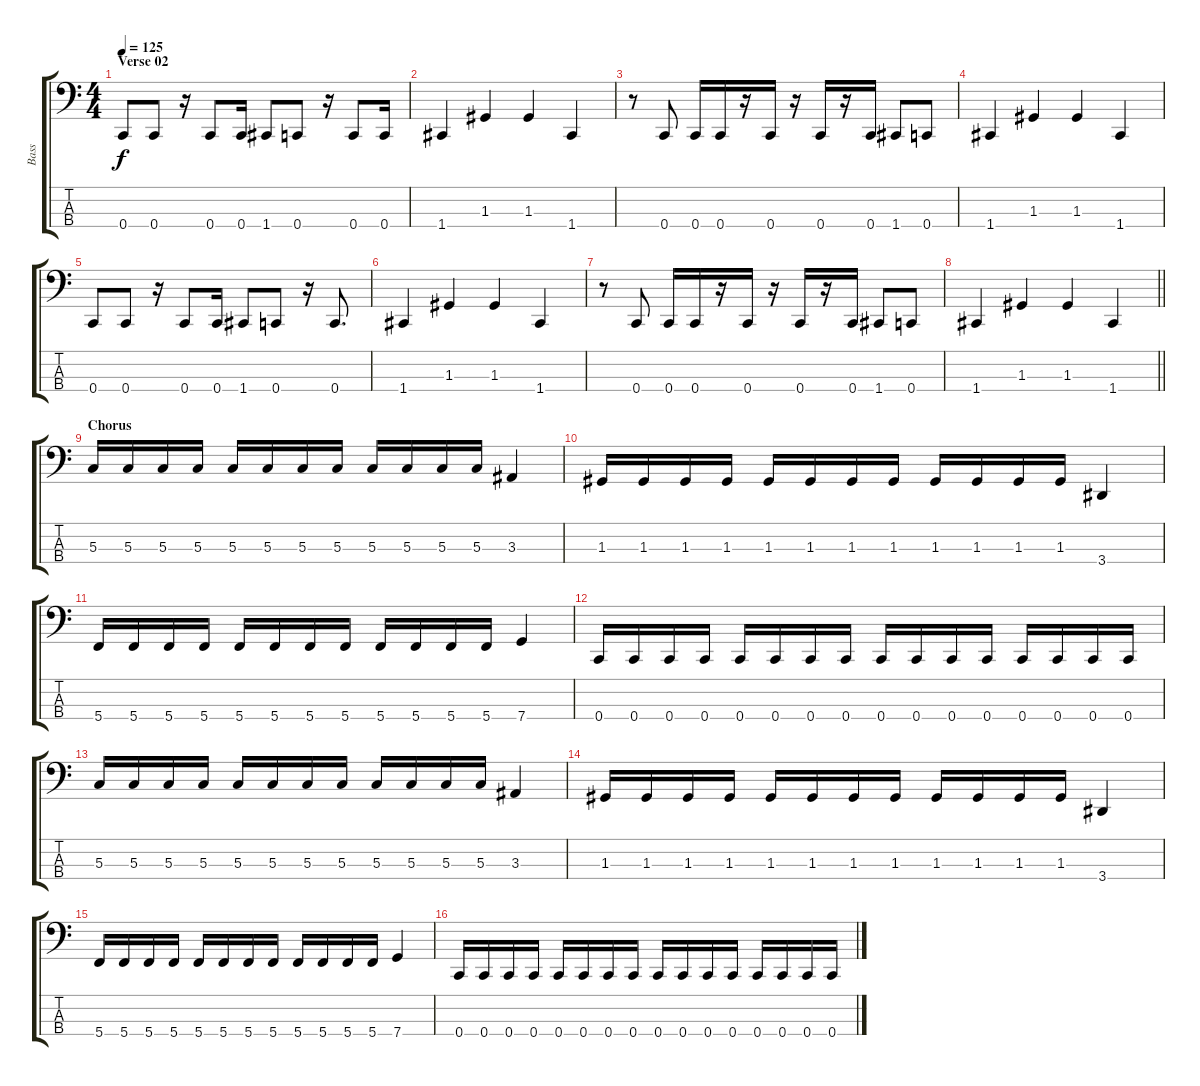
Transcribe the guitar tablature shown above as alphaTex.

\track ("Bass" "Bass") {instrument electricbassfinger}
\staff {score tabs}
\tuning (F2 C2 G1 C1) {hide}
\ts (4 4)
\section ("" "Verse 02")
\tempo 125
\clef f4
\ks c
0.4.8{dy f} 0.4.8 r.16 0.4.8 0.4.16 1.4.8 0.4.8 r.16 0.4.8 0.4.16 |
1.4.4 1.3.4 1.3.4 1.4.4 |
r.8 0.4.8 0.4.16 0.4.16 r.16 0.4.16 r.16 0.4.16 r.16 0.4.16 1.4.8 0.4.8 |
1.4.4 1.3.4 1.3.4 1.4.4 |
0.4.8 0.4.8 r.16 0.4.8 0.4.16 1.4.8 0.4.8 r.16 0.4.8{d} |
1.4.4 1.3.4 1.3.4 1.4.4 |
r.8 0.4.8 0.4.16 0.4.16 r.16 0.4.16 r.16 0.4.16 r.16 0.4.16 1.4.8 0.4.8 |
\barLineRight lightlight
1.4.4 1.3.4 1.3.4 1.4.4 |
\section ("" "Chorus")
5.3.16 5.3.16 5.3.16 5.3.16 5.3.16 5.3.16 5.3.16 5.3.16 5.3.16 5.3.16 5.3.16 5.3.16 3.3.4 |
1.3.16 1.3.16 1.3.16 1.3.16 1.3.16 1.3.16 1.3.16 1.3.16 1.3.16 1.3.16 1.3.16 1.3.16 3.4.4 |
5.4.16 5.4.16 5.4.16 5.4.16 5.4.16 5.4.16 5.4.16 5.4.16 5.4.16 5.4.16 5.4.16 5.4.16 7.4.4 |
0.4.16 0.4.16 0.4.16 0.4.16 0.4.16 0.4.16 0.4.16 0.4.16 0.4.16 0.4.16 0.4.16 0.4.16 0.4.16 0.4.16 0.4.16 0.4.16 |
5.3.16 5.3.16 5.3.16 5.3.16 5.3.16 5.3.16 5.3.16 5.3.16 5.3.16 5.3.16 5.3.16 5.3.16 3.3.4 |
1.3.16 1.3.16 1.3.16 1.3.16 1.3.16 1.3.16 1.3.16 1.3.16 1.3.16 1.3.16 1.3.16 1.3.16 3.4.4 |
5.4.16 5.4.16 5.4.16 5.4.16 5.4.16 5.4.16 5.4.16 5.4.16 5.4.16 5.4.16 5.4.16 5.4.16 7.4.4 |
0.4.16 0.4.16 0.4.16 0.4.16 0.4.16 0.4.16 0.4.16 0.4.16 0.4.16 0.4.16 0.4.16 0.4.16 0.4.16 0.4.16 0.4.16 0.4.16
